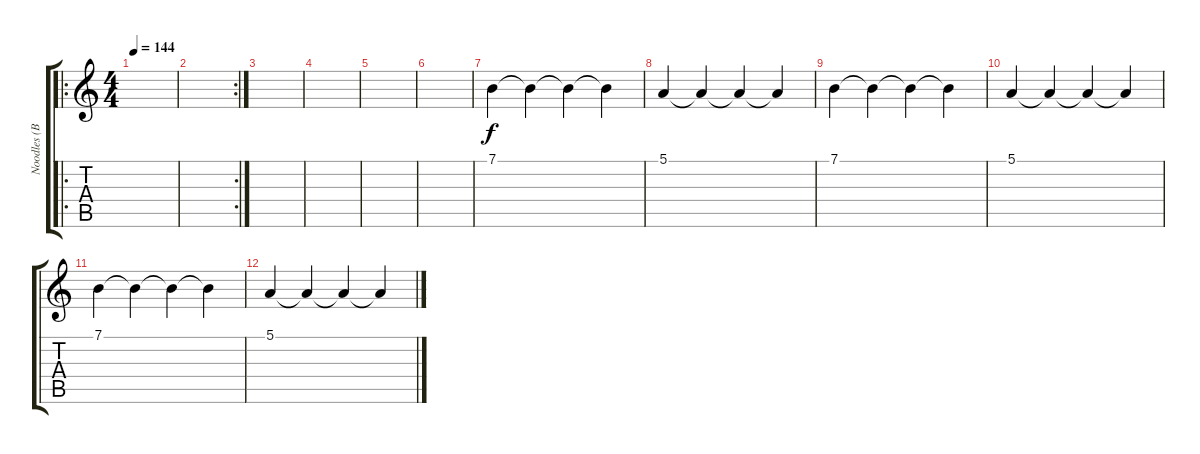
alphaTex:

\track ("Noodles (Backvocals)" "Noodles (B") {instrument altosax}
\staff {score tabs}
\tuning (E4 B3 G3 D3 A2 E2) {hide}
\ro
\ts (4 4)
\tempo 144
\clef g2
\ks c
|
\rc 2
|
|
|
|
|
7.1.4{volume 16} 7.1{t}.4 7.1{t}.4 7.1{t}.4 |
5.1.4{volume 12} 5.1{t}.4 5.1{t}.4 5.1{t}.4 |
7.1.4{volume 16} 7.1{t}.4 7.1{t}.4 7.1{t}.4 |
5.1.4{volume 12} 5.1{t}.4 5.1{t}.4 5.1{t}.4 |
7.1.4{volume 16} 7.1{t}.4 7.1{t}.4 7.1{t}.4 |
5.1.4{volume 12} 5.1{t}.4 5.1{t}.4 5.1{t}.4
